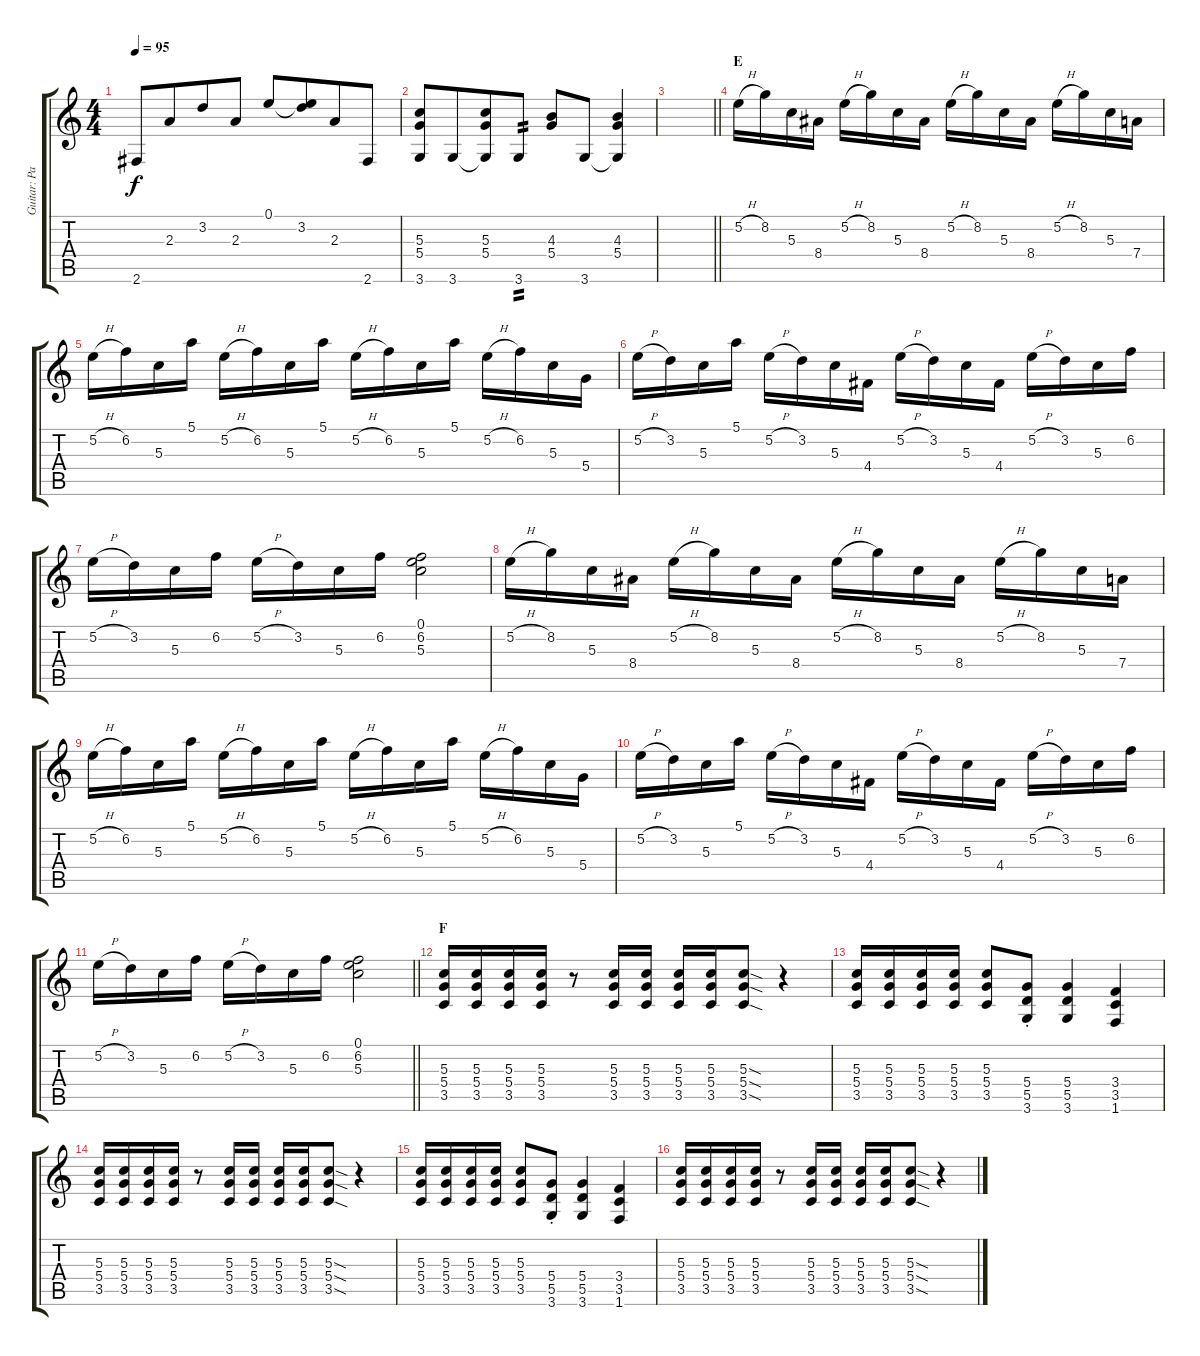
\track ("Guitar: Paul" "Guitar: Pa") {instrument electricguitarclean}
\staff {score tabs}
\tuning (E4 B3 G3 D3 A2 E2) {hide}
\ts (4 4)
\tempo 95
\clef g2
\ks c
2.6.8{dy f} 2.3.8{beam merge} 3.2.8 2.3.8 0.1.8 (0.1{t} 3.2).8{beam merge} 2.3.8 2.6.8 |
(5.3 5.4 3.6).8 3.6.8{beam merge} (5.3 5.4 3.6{t}).8 3.6.8{tp 2} (4.3 5.4).8 3.6.8 (4.3 5.4 3.6{t}).4 |
\barLineRight lightlight
|
\section ("" "E")
5.2{h}.16 8.2.16 5.3.16 8.4.16 5.2{h}.16 8.2.16 5.3.16 8.4.16 5.2{h}.16 8.2.16 5.3.16 8.4.16 5.2{h}.16 8.2.16 5.3.16 7.4.16 |
5.2{h}.16 6.2.16 5.3.16 5.1.16 5.2{h}.16 6.2.16 5.3.16 5.1.16 5.2{h}.16 6.2.16 5.3.16 5.1.16 5.2{h}.16 6.2.16 5.3.16 5.4.16 |
5.2{h}.16 3.2.16 5.3.16 5.1.16 5.2{h}.16 3.2.16 5.3.16 4.4.16 5.2{h}.16 3.2.16 5.3.16 4.4.16 5.2{h}.16 3.2.16 5.3.16 6.2.16 |
5.2{h}.16 3.2.16 5.3.16 6.2.16 5.2{h}.16 3.2.16 5.3.16 6.2.16 (0.1 6.2 5.3).2 |
5.2{h}.16 8.2.16 5.3.16 8.4.16 5.2{h}.16 8.2.16 5.3.16 8.4.16 5.2{h}.16 8.2.16 5.3.16 8.4.16 5.2{h}.16 8.2.16 5.3.16 7.4.16 |
5.2{h}.16 6.2.16 5.3.16 5.1.16 5.2{h}.16 6.2.16 5.3.16 5.1.16 5.2{h}.16 6.2.16 5.3.16 5.1.16 5.2{h}.16 6.2.16 5.3.16 5.4.16 |
5.2{h}.16 3.2.16 5.3.16 5.1.16 5.2{h}.16 3.2.16 5.3.16 4.4.16 5.2{h}.16 3.2.16 5.3.16 4.4.16 5.2{h}.16 3.2.16 5.3.16 6.2.16 |
\barLineRight lightlight
5.2{h}.16 3.2.16 5.3.16 6.2.16 5.2{h}.16 3.2.16 5.3.16 6.2.16 (0.1 6.2 5.3).2 |
\section ("" "F")
(5.3 5.4 3.5).16 (5.3 5.4 3.5).16 (5.3 5.4 3.5).16 (5.3 5.4 3.5).16 r.8 (5.3 5.4 3.5).16 (5.3 5.4 3.5).16 (5.3 5.4 3.5).16 (5.3 5.4 3.5).16 (5.3{sod} 5.4{sod} 3.5{sod}).8 r.4 |
(5.3 5.4 3.5).16 (5.3 5.4 3.5).16 (5.3 5.4 3.5).16 (5.3 5.4 3.5).16 (5.3 5.4 3.5).8 (5.4{st} 5.5{st} 3.6{st}).8 (5.4 5.5 3.6).4 (3.4 3.5 1.6).4 |
(5.3 5.4 3.5).16 (5.3 5.4 3.5).16 (5.3 5.4 3.5).16 (5.3 5.4 3.5).16 r.8 (5.3 5.4 3.5).16 (5.3 5.4 3.5).16 (5.3 5.4 3.5).16 (5.3 5.4 3.5).16 (5.3{sod} 5.4{sod} 3.5{sod}).8 r.4 |
(5.3 5.4 3.5).16 (5.3 5.4 3.5).16 (5.3 5.4 3.5).16 (5.3 5.4 3.5).16 (5.3 5.4 3.5).8 (5.4{st} 5.5{st} 3.6{st}).8 (5.4 5.5 3.6).4 (3.4 3.5 1.6).4 |
(5.3 5.4 3.5).16 (5.3 5.4 3.5).16 (5.3 5.4 3.5).16 (5.3 5.4 3.5).16 r.8 (5.3 5.4 3.5).16 (5.3 5.4 3.5).16 (5.3 5.4 3.5).16 (5.3 5.4 3.5).16 (5.3{sod} 5.4{sod} 3.5{sod}).8 r.4
